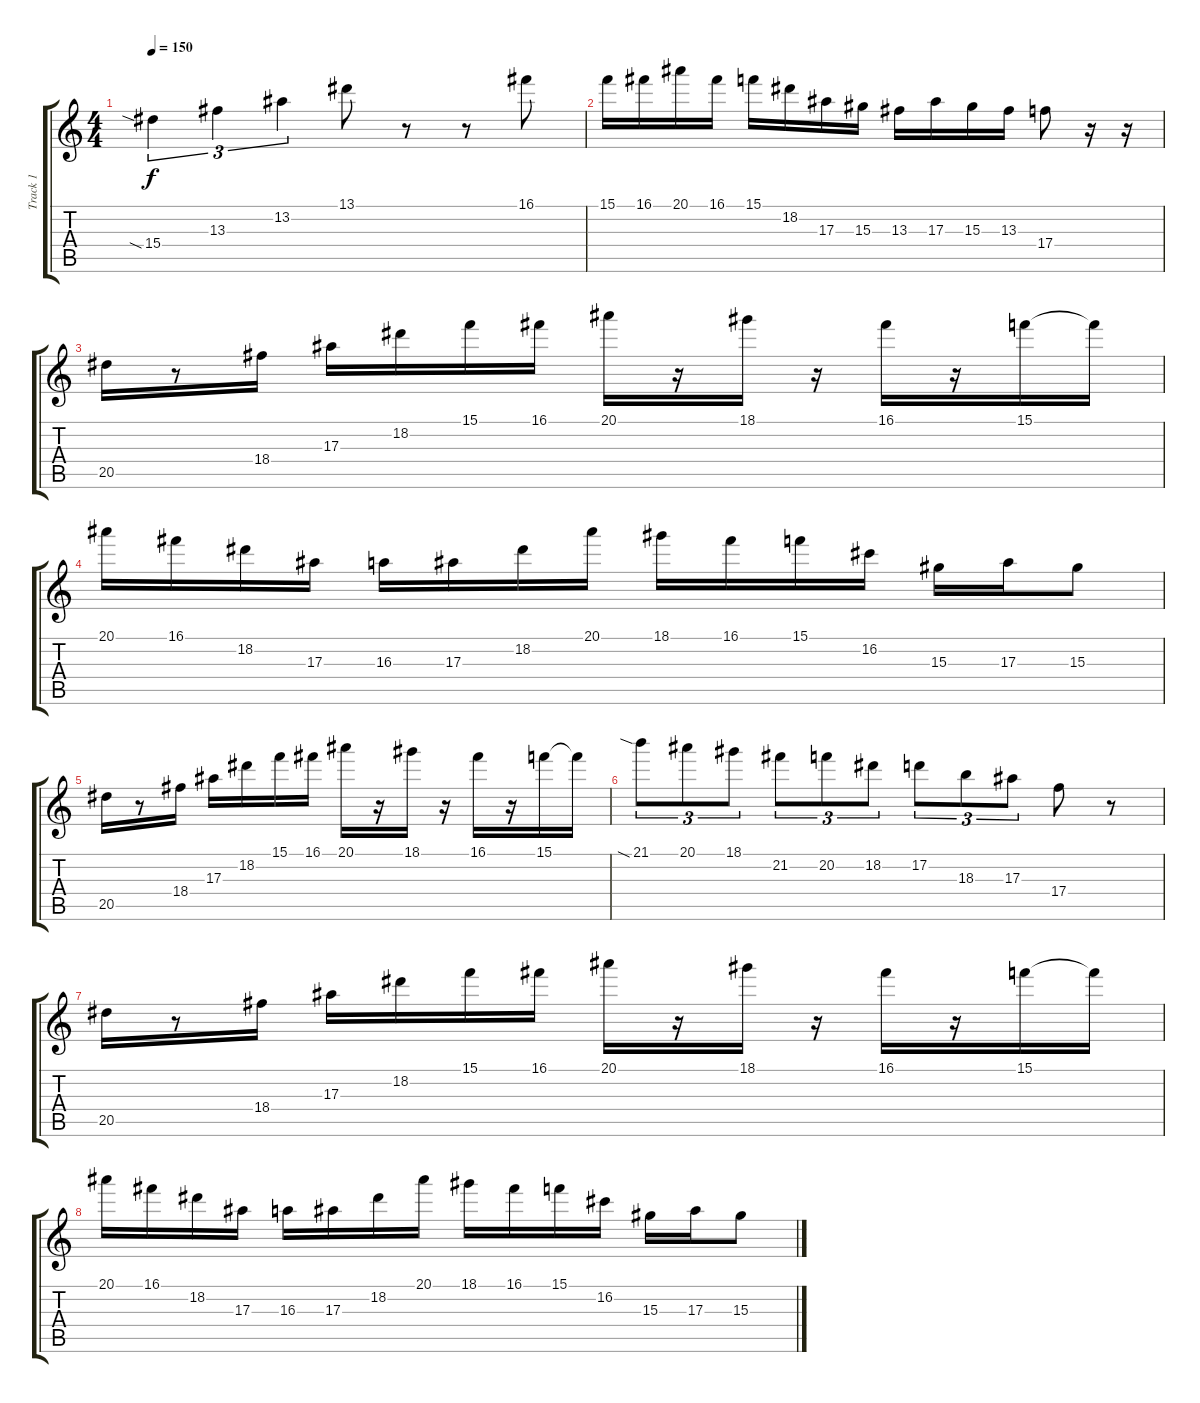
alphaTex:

\track ("Track 1" "Track 1") {instrument overdrivenguitar}
\staff {score tabs}
\tuning (D4 A3 F3 C3 G2 C2) {hide}
\ts (4 4)
\tempo 150
\clef g2
\ks c
15.4{sia}.4{tu (3 2) dy f} 13.3.4{tu (3 2)} 13.2.4{tu (3 2)} 13.1.8 r.8 r.8 16.1.8 |
15.1.16 16.1.16 20.1.16 16.1.16 15.1.16 18.2.16 17.3.16 15.3.16 13.3.16 17.3.16 15.3.16 13.3.16 17.4.8 r.16 r.16 |
20.5.16 r.8 18.4.16 17.3.16 18.2.16 15.1.16 16.1.16 20.1.16 r.16 18.1.16 r.16 16.1.16 r.16 15.1.16 15.1{t}.16 |
20.1.16 16.1.16 18.2.16 17.3.16 16.3.16 17.3.16 18.2.16 20.1.16 18.1.16 16.1.16 15.1.16 16.2.16 15.3.16 17.3.16 15.3.8 |
20.5.16 r.8 18.4.16 17.3.16 18.2.16 15.1.16 16.1.16 20.1.16 r.16 18.1.16 r.16 16.1.16 r.16 15.1.16 15.1{t}.16 |
21.1{sia}.8{tu (3 2)} 20.1.8{tu (3 2)} 18.1.8{tu (3 2)} 21.2.8{tu (3 2)} 20.2.8{tu (3 2)} 18.2.8{tu (3 2)} 17.2.8{tu (3 2)} 18.3.8{tu (3 2)} 17.3.8{tu (3 2)} 17.4.8 r.8 |
20.5.16 r.8 18.4.16 17.3.16 18.2.16 15.1.16 16.1.16 20.1.16 r.16 18.1.16 r.16 16.1.16 r.16 15.1.16 15.1{t}.16 |
20.1.16 16.1.16 18.2.16 17.3.16 16.3.16 17.3.16 18.2.16 20.1.16 18.1.16 16.1.16 15.1.16 16.2.16 15.3.16 17.3.16 15.3.8
